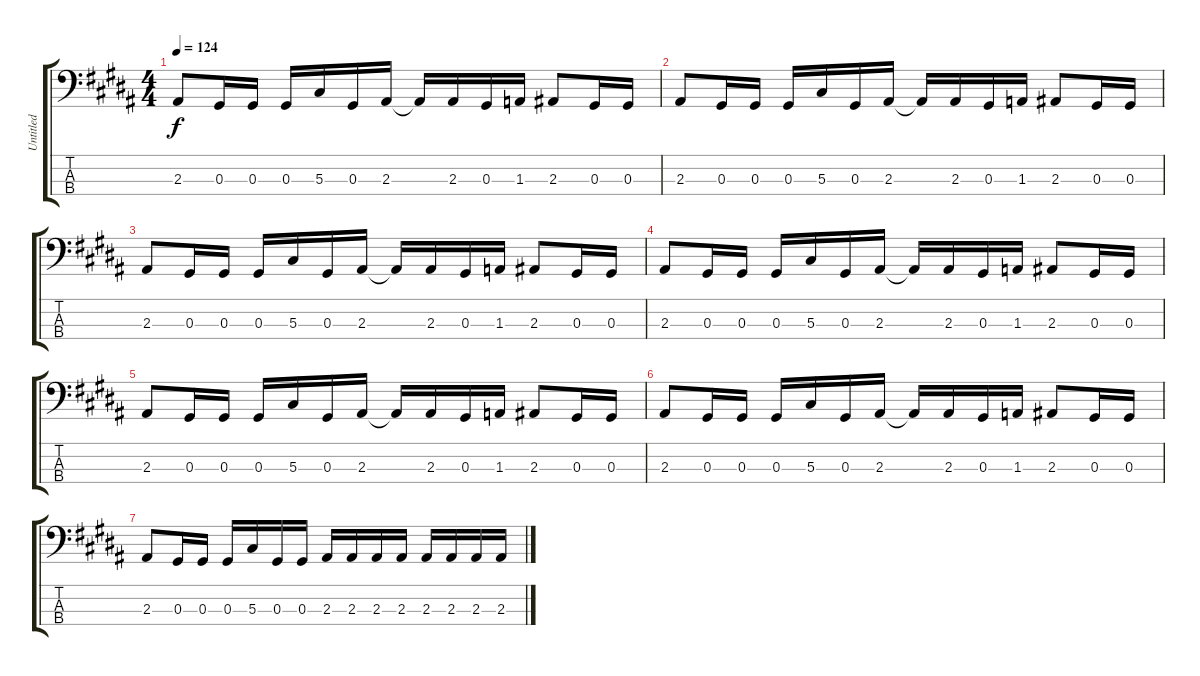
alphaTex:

\track ("Untitled" "Untitled") {instrument electricbassfinger}
\staff {score tabs}
\tuning (Gb2 Db2 Ab1 Eb1) {hide}
\ts (4 4)
\tempo 124
\clef f4
\ks g#minor
2.3.8{dy f} 0.3.16 0.3.16 0.3.16 5.3.16 0.3.16 2.3.16 2.3{t}.16 2.3.16 0.3.16 1.3.16 2.3.8 0.3.16 0.3.16 |
2.3.8 0.3.16 0.3.16 0.3.16 5.3.16 0.3.16 2.3.16 2.3{t}.16 2.3.16 0.3.16 1.3.16 2.3.8 0.3.16 0.3.16 |
2.3.8 0.3.16 0.3.16 0.3.16 5.3.16 0.3.16 2.3.16 2.3{t}.16 2.3.16 0.3.16 1.3.16 2.3.8 0.3.16 0.3.16 |
2.3.8 0.3.16 0.3.16 0.3.16 5.3.16 0.3.16 2.3.16 2.3{t}.16 2.3.16 0.3.16 1.3.16 2.3.8 0.3.16 0.3.16 |
2.3.8 0.3.16 0.3.16 0.3.16 5.3.16 0.3.16 2.3.16 2.3{t}.16 2.3.16 0.3.16 1.3.16 2.3.8 0.3.16 0.3.16 |
2.3.8 0.3.16 0.3.16 0.3.16 5.3.16 0.3.16 2.3.16 2.3{t}.16 2.3.16 0.3.16 1.3.16 2.3.8 0.3.16 0.3.16 |
2.3.8 0.3.16 0.3.16 0.3.16 5.3.16 0.3.16 0.3.16 2.3.16 2.3.16 2.3.16 2.3.16 2.3.16 2.3.16 2.3.16 2.3.16
